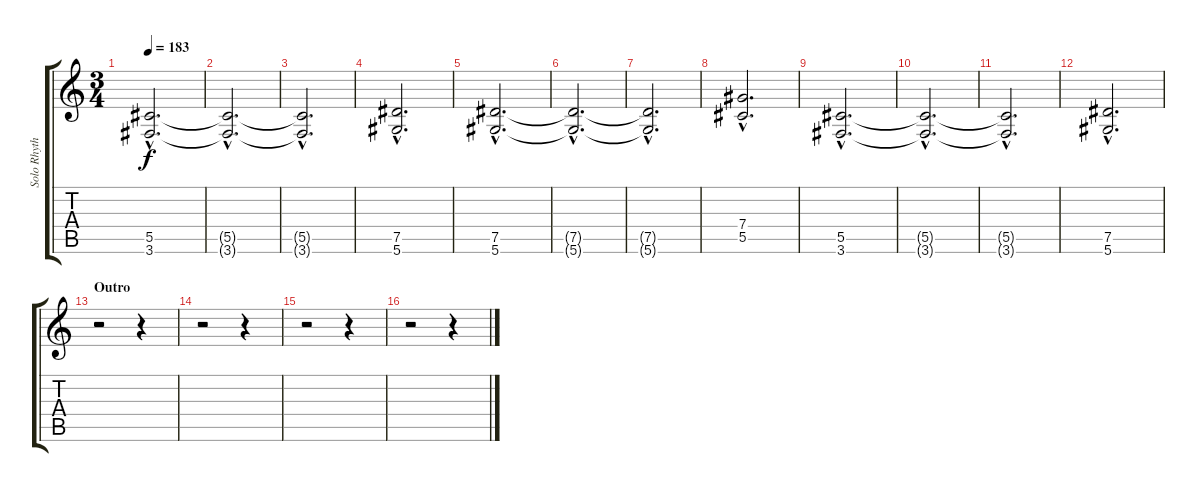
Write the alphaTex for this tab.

\track ("Solo Rhythm" "Solo Rhyth") {instrument distortionguitar}
\staff {score tabs}
\tuning (Eb4 Bb3 Gb3 Db3 Ab2 Eb2) {hide}
\ts (3 4)
\tempo 183
\clef g2
\ks c
(5.5{hac} 3.6{hac}).2{d dy f} |
(5.5{hac t} 3.6{hac t}).2{d} |
(5.5{hac t} 3.6{hac t}).2{d} |
(7.5{hac} 5.6{hac}).2{d} |
(7.5{hac} 5.6{hac}).2{d} |
(7.5{hac t} 5.6{hac t}).2{d} |
(7.5{hac t} 5.6{hac t}).2{d} |
(7.4{hac} 5.5{hac}).2{d} |
(5.5{hac} 3.6{hac}).2{d} |
(5.5{hac t} 3.6{hac t}).2{d} |
(5.5{hac t} 3.6{hac t}).2{d} |
(7.5{hac} 5.6{hac}).2{d} |
\section ("" "Outro")
r.2 r.4 |
r.2 r.4 |
r.2 r.4 |
r.2 r.4
